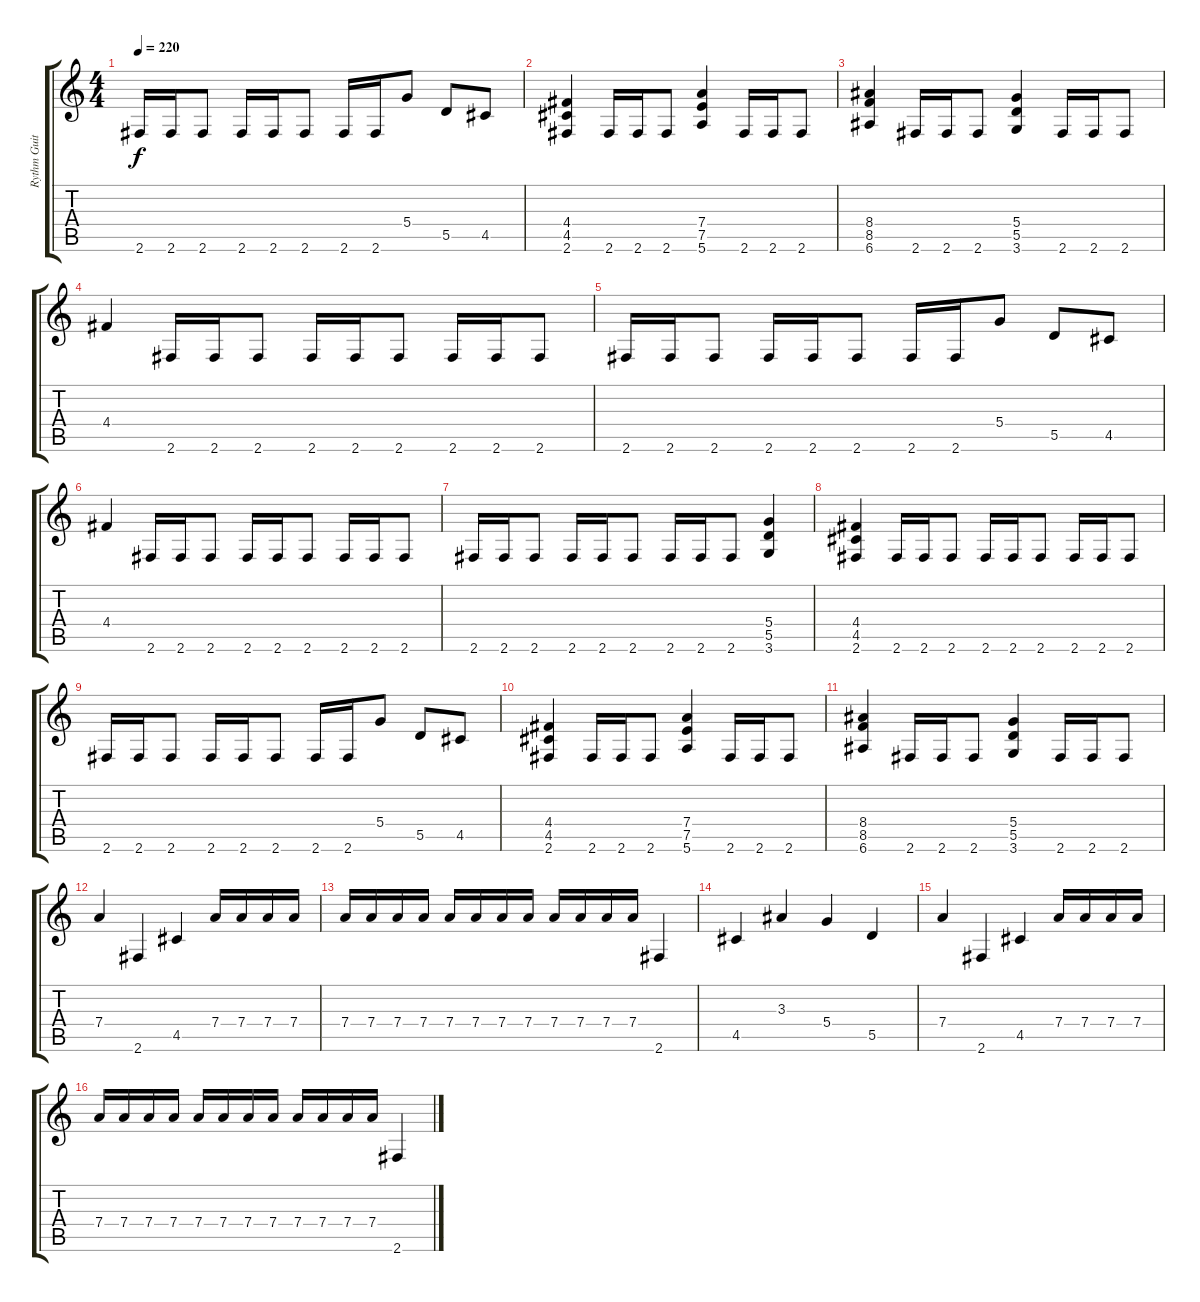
\track ("Rythm Guitar - > Silenoz" "Rythm Guit") {instrument distortionguitar}
\staff {score tabs}
\tuning (E4 B3 G3 D3 A2 E2) {hide}
\ts (4 4)
\tempo 220
\clef g2
\ks c
2.6.16{dy f} 2.6.16 2.6.8 2.6.16 2.6.16 2.6.8 2.6.16 2.6.16 5.4.8 5.5.8 4.5.8 |
(4.4 4.5 2.6).4 2.6.16 2.6.16 2.6.8 (7.4 7.5 5.6).4 2.6.16 2.6.16 2.6.8 |
(8.4 8.5 6.6).4 2.6.16 2.6.16 2.6.8 (5.4 5.5 3.6).4 2.6.16 2.6.16 2.6.8 |
4.4.4 2.6.16 2.6.16 2.6.8 2.6.16 2.6.16 2.6.8 2.6.16 2.6.16 2.6.8 |
2.6.16 2.6.16 2.6.8 2.6.16 2.6.16 2.6.8 2.6.16 2.6.16 5.4.8 5.5.8 4.5.8 |
4.4.4 2.6.16 2.6.16 2.6.8 2.6.16 2.6.16 2.6.8 2.6.16 2.6.16 2.6.8 |
2.6.16 2.6.16 2.6.8 2.6.16 2.6.16 2.6.8 2.6.16 2.6.16 2.6.8 (5.4 5.5 3.6).4 |
(4.4 4.5 2.6).4 2.6.16 2.6.16 2.6.8 2.6.16 2.6.16 2.6.8 2.6.16 2.6.16 2.6.8 |
2.6.16 2.6.16 2.6.8 2.6.16 2.6.16 2.6.8 2.6.16 2.6.16 5.4.8 5.5.8 4.5.8 |
(4.4 4.5 2.6).4 2.6.16 2.6.16 2.6.8 (7.4 7.5 5.6).4 2.6.16 2.6.16 2.6.8 |
(8.4 8.5 6.6).4 2.6.16 2.6.16 2.6.8 (5.4 5.5 3.6).4 2.6.16 2.6.16 2.6.8 |
7.4.4 2.6.4 4.5.4 7.4.16 7.4.16 7.4.16 7.4.16 |
7.4.16 7.4.16 7.4.16 7.4.16 7.4.16 7.4.16 7.4.16 7.4.16 7.4.16 7.4.16 7.4.16 7.4.16 2.6.4 |
4.5.4 3.3.4 5.4.4 5.5.4 |
7.4.4 2.6.4 4.5.4 7.4.16 7.4.16 7.4.16 7.4.16 |
7.4.16 7.4.16 7.4.16 7.4.16 7.4.16 7.4.16 7.4.16 7.4.16 7.4.16 7.4.16 7.4.16 7.4.16 2.6.4
